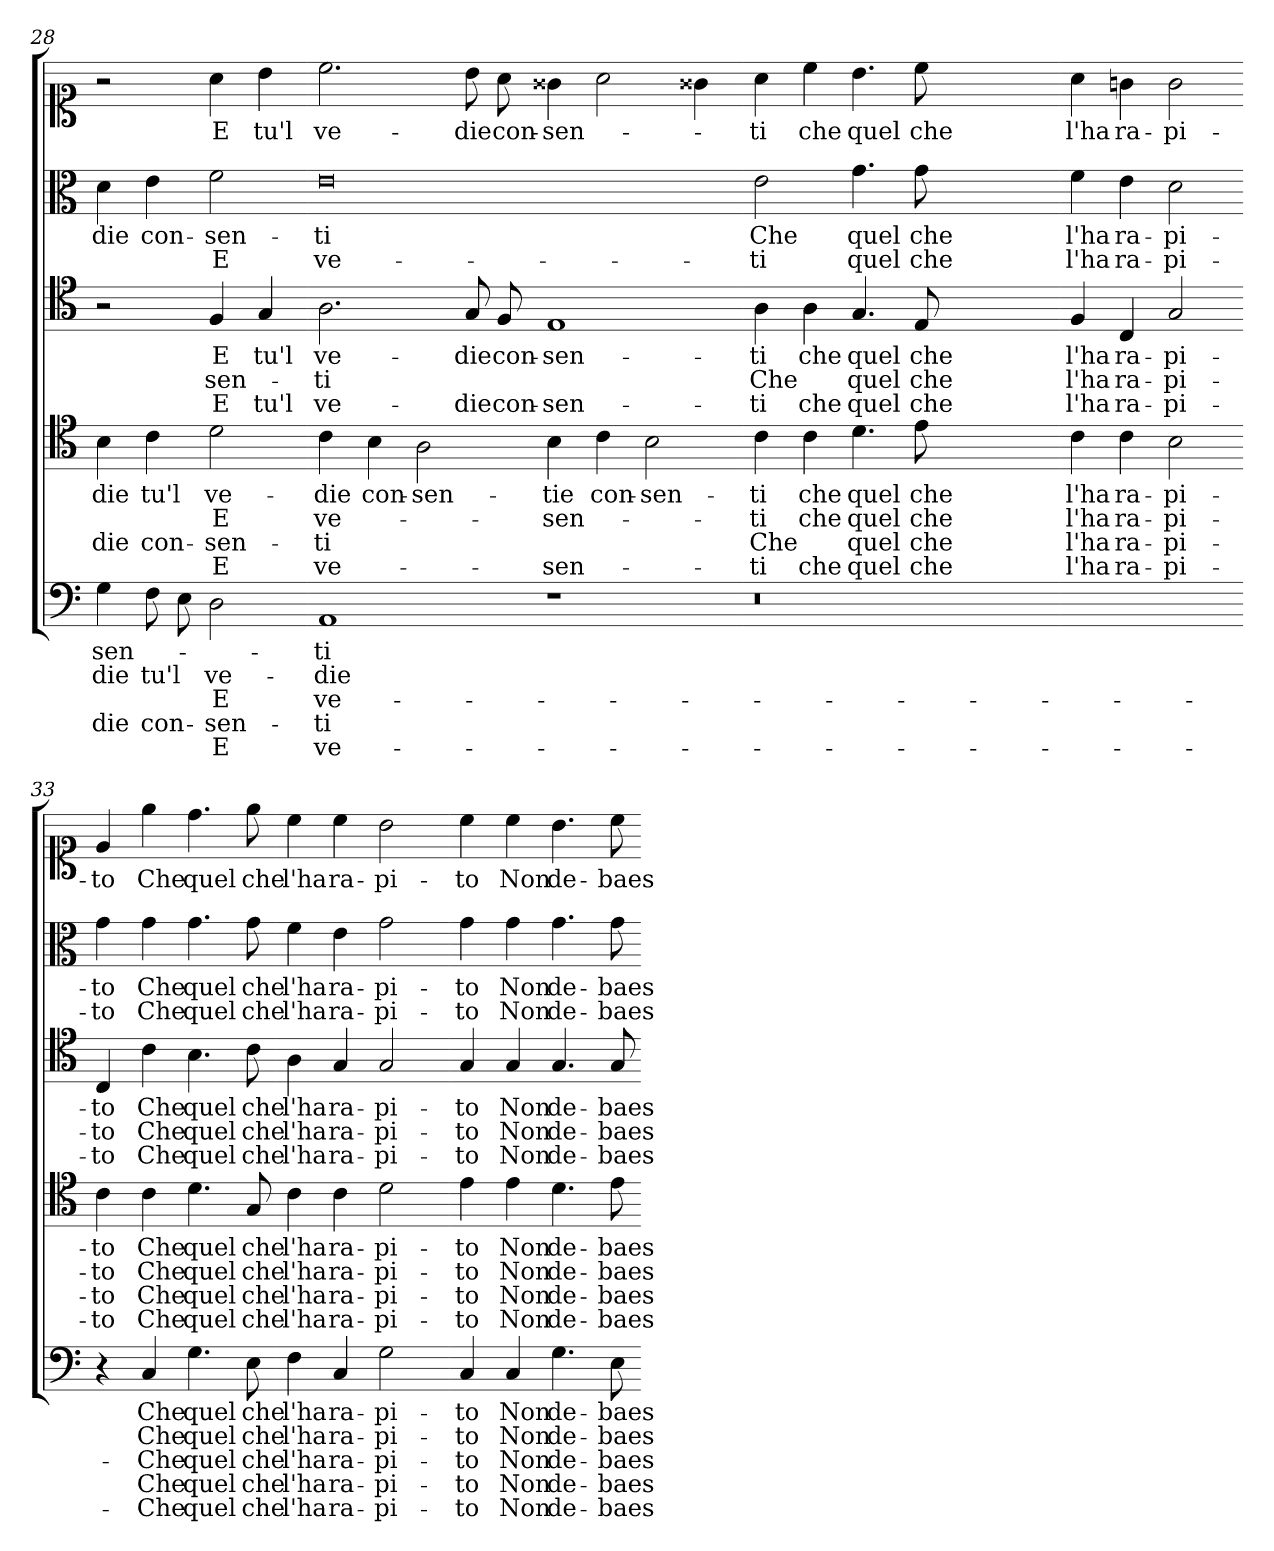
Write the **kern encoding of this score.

**kern	**text	**text	**text	**text	**text	**kern	**text	**text	**text	**text	**kern	**text	**text	**text	**kern	**text	**text	**kern	**text
*part5	*part5	*part5	*part5	*part5	*part5	*part4	*part4	*part4	*part4	*part4	*part3	*part3	*part3	*part3	*part2	*part2	*part2	*part1	*part1
*staff5	*staff5	*staff5	*staff5	*staff5	*staff5	*staff4	*staff4	*staff4	*staff4	*staff4	*staff3	*staff3	*staff3	*staff3	*staff2	*staff2	*staff2	*staff1	*staff1
*clefF4	*	*	*	*	*	*clefC4	*	*	*	*	*clefC4	*	*	*	*clefC3	*	*	*clefC1	*
*k[]	*	*	*	*	*	*k[]	*	*	*	*	*k[]	*	*	*	*k[]	*	*	*k[]	*
=28	=28	=28	=28	=28	=28	=28	=28	=28	=28	=28	=28	=28	=28	=28	=28	=28	=28	=28	=28
4G	sen-	die	.	die	.	4B	die	.	die	.	2r	.	.	.	4d	die	.	2r	.
8F	.	tu'l	.	con-	.	4c	tu'l	.	con-	.	.	.	.	.	4e	con-	.	.	.
8E	.	.	.	.	.	.	.	.	.	.	.	.	.	.	.	.	.	.	.
2D	.	ve-	E	sen-	E	2d	ve-	E	sen-	E	4F	E	sen-	E	2f	sen-	E	4a	E
.	.	.	.	.	.	.	.	.	.	.	4G	tu'l	.	tu'l	.	.	.	4b	tu'l
=29-	=29-	=29-	=29-	=29-	=29-	=29-	=29-	=29-	=29-	=29-	=29-	=29-	=29-	=29-	=29-	=29-	=29-	=29-	=29-
1AA	ti	die	ve-	ti	ve-	4c	die	ve-	ti	ve-	2.A	ve-	ti	ve-	0e	ti	ve-	2.cc	ve-
.	.	.	.	.	.	4B	con-	.	.	.	.	.	.	.	.	.	.	.	.
.	.	.	.	.	.	2A	sen-	.	.	.	.	.	.	.	.	.	.	.	.
.	.	.	.	.	.	.	.	.	.	.	8G	die	.	die	.	.	.	8b	die
.	.	.	.	.	.	.	.	.	.	.	8F	con-	.	con-	.	.	.	8a	con-
1r	.	.	.	.	.	4B	tie	sen-	.	sen-	1E	sen-	.	sen-	.	.	.	4g##X	sen-
.	.	.	.	.	.	4c	con-	.	.	.	.	.	.	.	.	.	.	2a	.
.	.	.	.	.	.	2B	sen-	.	.	.	.	.	.	.	.	.	.	.	.
.	.	.	.	.	.	.	.	.	.	.	.	.	.	.	.	.	.	4g##X	.
=31-	=31-	=31-	=31-	=31-	=31-	=31-	=31-	=31-	=31-	=31-	=31-	=31-	=31-	=31-	=31-	=31-	=31-	=31-	=31-
0r	.	.	.	.	.	4c	ti	ti	Che	ti	4A	ti	Che	ti	2e	Che	ti	4a	ti
.	.	.	.	.	.	4c	che	che	.	che	4A	che	.	che	.	.	.	4cc	che
.	.	.	.	.	.	4.d	quel	quel	quel	quel	4.G	quel	quel	quel	4.g	quel	quel	4.b	quel
.	.	.	.	.	.	8e	che	che	che	che	8E	che	che	che	8g	che	che	8cc	che
.	.	.	.	.	.	1ryy	.	.	.	.	1ryy	.	.	.	1ryy	.	.	1ryy	.
=32-	=32-	=32-	=32-	=32-	=32-	=32-	=32-	=32-	=32-	=32-	=32-	=32-	=32-	=32-	=32-	=32-	=32-	=32-	=32-
1ryy	.	.	.	.	.	4c	l'ha	l'ha	l'ha	l'ha	4F	l'ha	l'ha	l'ha	4f	l'ha	l'ha	4a	l'ha
.	.	.	.	.	.	4c	ra-	ra-	ra-	ra-	4C	ra-	ra-	ra-	4e	ra-	ra-	4g	ra-
.	.	.	.	.	.	2B	pi-	pi-	pi-	pi-	2G	pi-	pi-	pi-	2d	pi-	pi-	2g	pi-
=33-	=33-	=33-	=33-	=33-	=33-	=33-	=33-	=33-	=33-	=33-	=33-	=33-	=33-	=33-	=33-	=33-	=33-	=33-	=33-
4r	.	.	.	.	.	4c	to	to	to	to	4C	to	to	to	4g	to	to	4e	to
4C	Che	Che	Che	Che	Che	4c	Che	Che	Che	Che	4c	Che	Che	Che	4g	Che	Che	4ee	Che
4.G	quel	quel	quel	quel	quel	4.d	quel	quel	quel	quel	4.B	quel	quel	quel	4.g	quel	quel	4.dd	quel
8E	che	che	che	che	che	8G	che	che	che	che	8c	che	che	che	8g	che	che	8ee	che
=34-	=34-	=34-	=34-	=34-	=34-	=34-	=34-	=34-	=34-	=34-	=34-	=34-	=34-	=34-	=34-	=34-	=34-	=34-	=34-
4F	l'ha	l'ha	l'ha	l'ha	l'ha	4c	l'ha	l'ha	l'ha	l'ha	4A	l'ha	l'ha	l'ha	4f	l'ha	l'ha	4cc	l'ha
4C	ra-	ra-	ra-	ra-	ra-	4c	ra-	ra-	ra-	ra-	4G	ra-	ra-	ra-	4e	ra-	ra-	4cc	ra-
2G	pi-	pi-	pi-	pi-	pi-	2d	pi-	pi-	pi-	pi-	2G	pi-	pi-	pi-	2g	pi-	pi-	2b	pi-
=35-	=35-	=35-	=35-	=35-	=35-	=35-	=35-	=35-	=35-	=35-	=35-	=35-	=35-	=35-	=35-	=35-	=35-	=35-	=35-
4C	to	to	to	to	to	4e	to	to	to	to	4G	to	to	to	4g	to	to	4cc	to
4C	Non	Non	Non	Non	Non	4e	Non	Non	Non	Non	4G	Non	Non	Non	4g	Non	Non	4cc	Non
4.G	de-	de-	de-	de-	de-	4.d	de-	de-	de-	de-	4.G	de-	de-	de-	4.g	de-	de-	4.b	de-
8E	baes-	baes-	baes-	baes-	baes-	8e	baes-	baes-	baes-	baes-	8G	baes-	baes-	baes-	8g	baes-	baes-	8cc	baes-
=-	=-	=-	=-	=-	=-	=-	=-	=-	=-	=-	=-	=-	=-	=-	=-	=-	=-	=-	=-
*-	*-	*-	*-	*-	*-	*-	*-	*-	*-	*-	*-	*-	*-	*-	*-	*-	*-	*-	*-
